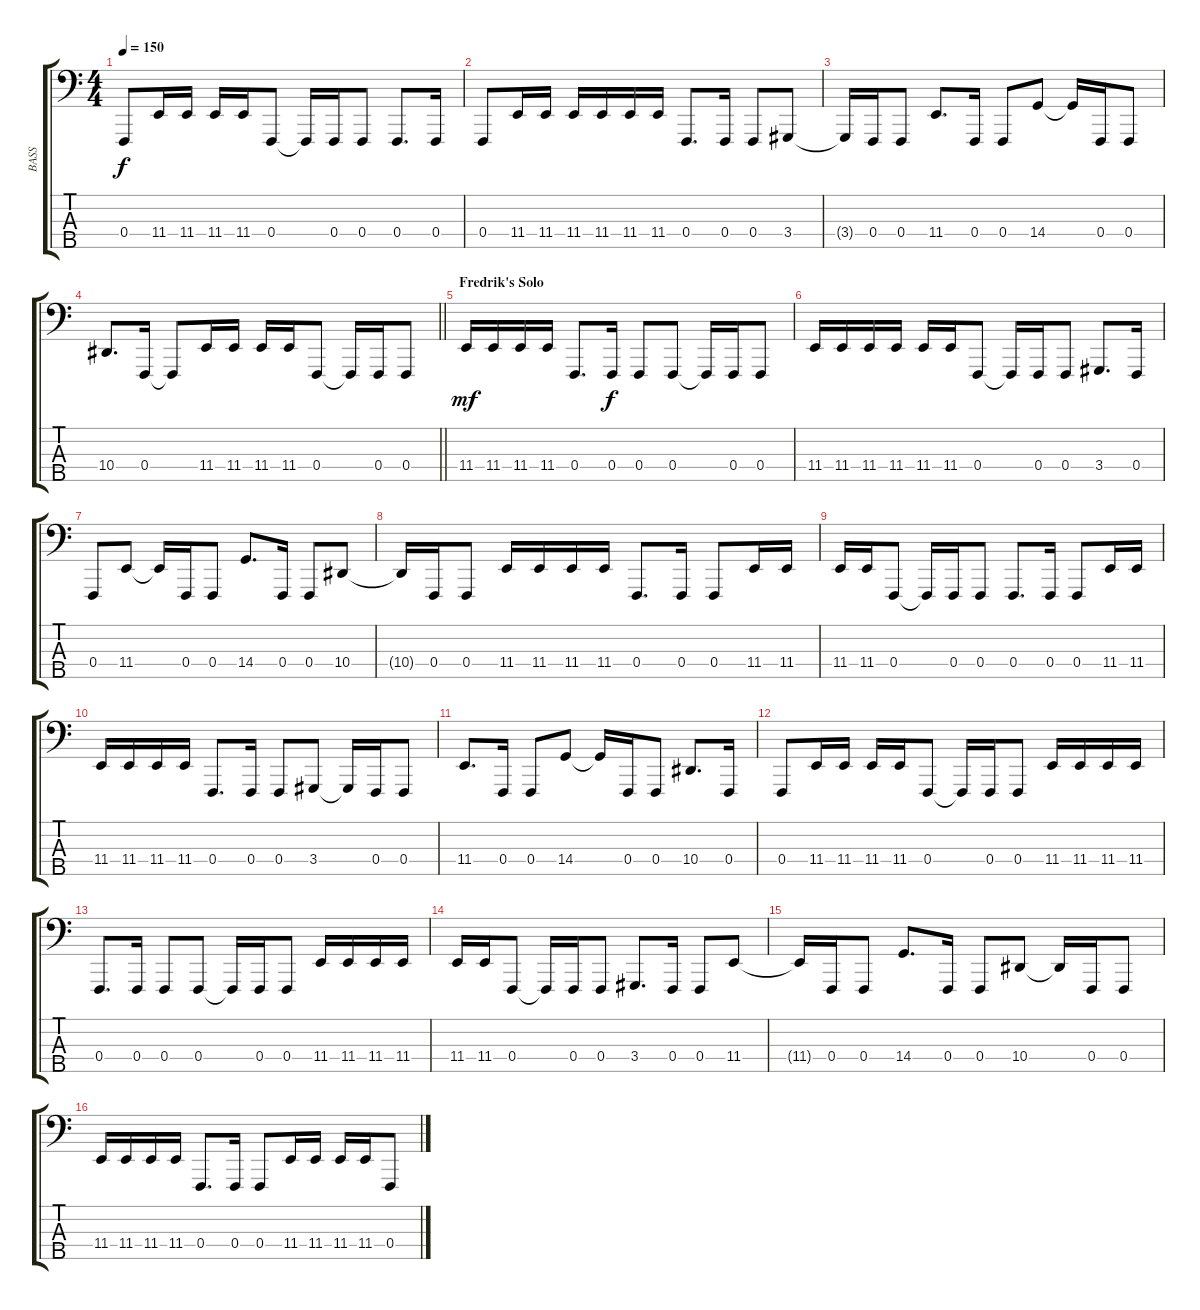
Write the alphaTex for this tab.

\track ("BASS" "BASS") {instrument lead1square}
\staff {score tabs}
\tuning (Ab2 Eb2 Bb1 F1 Bb0) {hide}
\ts (4 4)
\tempo 150
\clef f4
\ks c
0.4.8{dy f} 11.4.16 11.4.16 11.4.16 11.4.16 0.4.8 0.4{t}.16 0.4.16 0.4.8 0.4.8{d} 0.4.16 |
0.4.8 11.4.16 11.4.16 11.4.16 11.4.16 11.4.16 11.4.16 0.4.8{d} 0.4.16 0.4.8 3.4.8 |
3.4{t}.16 0.4.16 0.4.8 11.4.8{d} 0.4.16 0.4.8 14.4.8 14.4{t}.16 0.4.16 0.4.8 |
\barLineRight lightlight
10.4.8{d} 0.4.16 0.4{t}.8 11.4.16 11.4.16 11.4.16 11.4.16 0.4.8 0.4{t}.16 0.4.16 0.4.8 |
\section ("" "Fredrik's Solo")
11.4.16{dy mf} 11.4.16 11.4.16 11.4.16 0.4.8{d} 0.4.16{dy f} 0.4.8 0.4.8 0.4{t}.16 0.4.16 0.4.8 |
11.4.16 11.4.16 11.4.16 11.4.16 11.4.16 11.4.16 0.4.8 0.4{t}.16 0.4.16 0.4.8 3.4.8{d} 0.4.16 |
0.4.8 11.4.8 11.4{t}.16 0.4.16 0.4.8 14.4.8{d} 0.4.16 0.4.8 10.4.8 |
10.4{t}.16 0.4.16 0.4.8 11.4.16 11.4.16 11.4.16 11.4.16 0.4.8{d} 0.4.16 0.4.8 11.4.16 11.4.16 |
11.4.16 11.4.16 0.4.8 0.4{t}.16 0.4.16 0.4.8 0.4.8{d} 0.4.16 0.4.8 11.4.16 11.4.16 |
11.4.16 11.4.16 11.4.16 11.4.16 0.4.8{d} 0.4.16 0.4.8 3.4.8 3.4{t}.16 0.4.16 0.4.8 |
11.4.8{d} 0.4.16 0.4.8 14.4.8 14.4{t}.16 0.4.16 0.4.8 10.4.8{d} 0.4.16 |
0.4.8 11.4.16 11.4.16 11.4.16 11.4.16 0.4.8 0.4{t}.16 0.4.16 0.4.8 11.4.16 11.4.16 11.4.16 11.4.16 |
0.4.8{d} 0.4.16 0.4.8 0.4.8 0.4{t}.16 0.4.16 0.4.8 11.4.16 11.4.16 11.4.16 11.4.16 |
11.4.16 11.4.16 0.4.8 0.4{t}.16 0.4.16 0.4.8 3.4.8{d} 0.4.16 0.4.8 11.4.8 |
11.4{t}.16 0.4.16 0.4.8 14.4.8{d} 0.4.16 0.4.8 10.4.8 10.4{t}.16 0.4.16 0.4.8 |
11.4.16 11.4.16 11.4.16 11.4.16 0.4.8{d} 0.4.16 0.4.8 11.4.16 11.4.16 11.4.16 11.4.16 0.4.8
